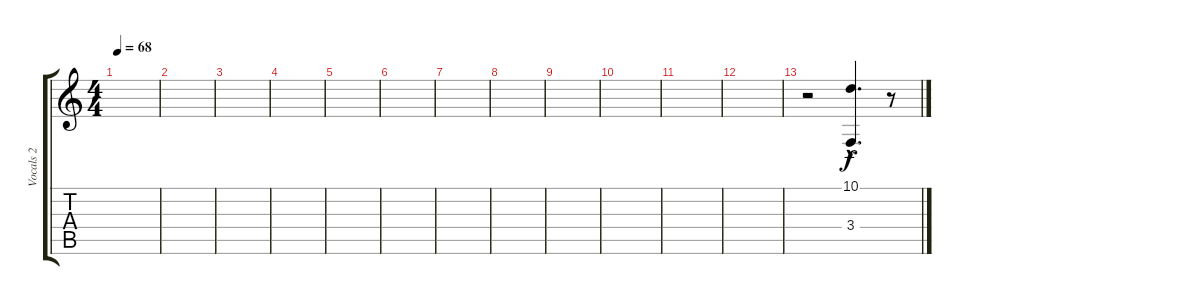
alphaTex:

\track ("Vocals 2" "Vocals 2") {instrument frenchhorn}
\staff {score tabs}
\tuning (E4 B3 G3 D3 A2 E2) {hide}
\ts (4 4)
\tempo 68
\clef g2
\ks c
|
|
|
|
\section ("" "")
|
|
|
|
|
|
|
|
r.2 (10.1{hac} 3.4{hac}).4{d} r.8
